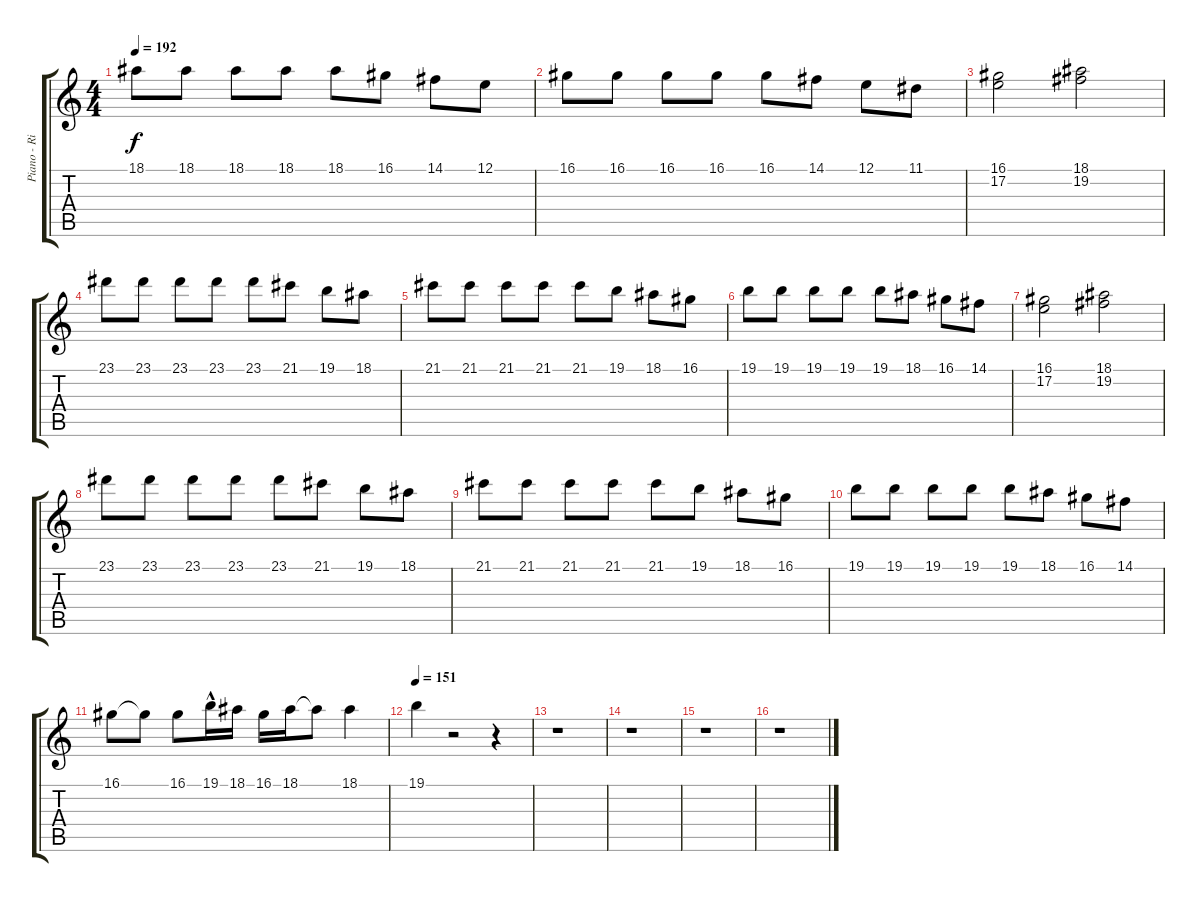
\track ("Piano - Right" "Piano - Ri") {instrument brightacousticpiano}
\staff {score tabs}
\tuning (E4 B3 G3 D3 A2 E2) {hide}
\ts (4 4)
\tempo 192
\clef g2
\ks c
18.1.8{dy f} 18.1.8 18.1.8 18.1.8 18.1.8 16.1.8 14.1.8 12.1.8 |
16.1.8 16.1.8 16.1.8 16.1.8 16.1.8 14.1.8 12.1.8 11.1.8 |
(16.1 17.2).2 (18.1 19.2).2 |
\section ("" "")
23.1.8 23.1.8 23.1.8 23.1.8 23.1.8 21.1.8 19.1.8 18.1.8 |
21.1.8 21.1.8 21.1.8 21.1.8 21.1.8 19.1.8 18.1.8 16.1.8 |
19.1.8 19.1.8 19.1.8 19.1.8 19.1.8 18.1.8 16.1.8 14.1.8 |
(16.1 17.2).2 (18.1 19.2).2 |
23.1.8 23.1.8 23.1.8 23.1.8 23.1.8 21.1.8 19.1.8 18.1.8 |
21.1.8 21.1.8 21.1.8 21.1.8 21.1.8 19.1.8 18.1.8 16.1.8 |
19.1.8 19.1.8 19.1.8 19.1.8 19.1.8 18.1.8 16.1.8 14.1.8 |
16.1.8 16.1{t}.8 16.1.8 19.1{hac}.16 18.1.16 16.1.16 18.1.16 18.1{t}.8 18.1.4 |
\tempo 151
19.1.4 r.2 r.4 |
\section ("" "")
r.1 |
r.1 |
r.1 |
r.1
